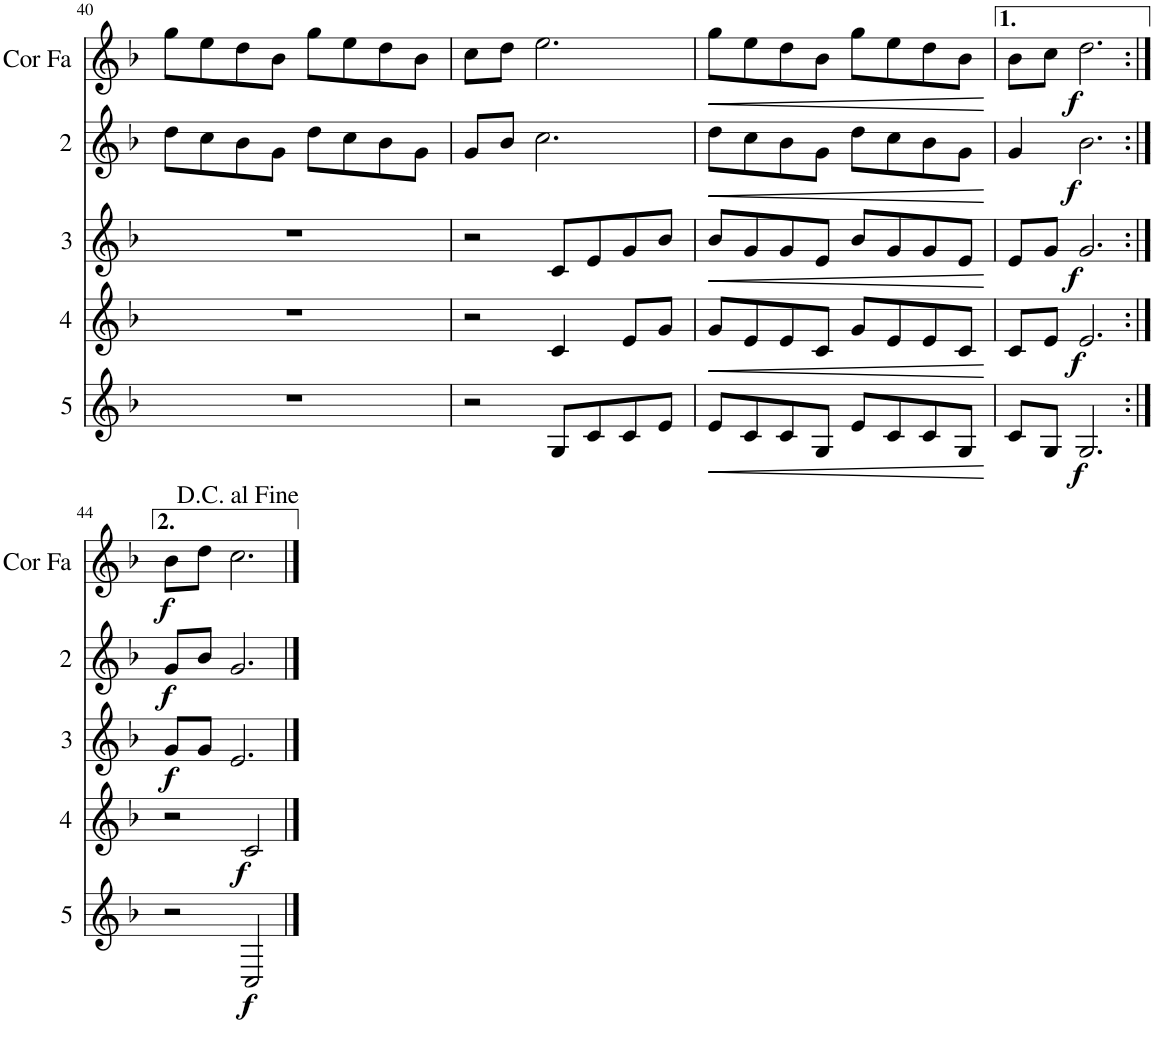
**kern	**dynam	**kern	**dynam	**kern	**dynam	**kern	**dynam	**kern	**dynam
*part5	*part5	*part4	*part4	*part3	*part3	*part2	*part2	*part1	*part1
*staff5	*staff5	*staff4	*staff4	*staff3	*staff3	*staff2	*staff2	*staff1	*staff1
*I"5	*	*I"4	*	*I"3	*	*I"2	*	*I"1	*
!!LO:PB:g=z
*clefG2	*	*clefG2	*	*clefG2	*	*clefG2	*	*clefG2	*
*Trd4c7	*	*Trd4c7	*	*Trd4c7	*	*Trd4c7	*	*Trd4c7	*
*k[b-]	*	*k[b-]	*	*k[b-]	*	*k[b-]	*	*k[b-]	*
*M4/4	*	*M4/4	*	*M4/4	*	*M4/4	*	*M4/4	*
=40	=40	=40	=40	=40	=40	=40	=40	=40	=40
1r	.	1r	.	1r	.	8dd\L	.	8gg\L	.
.	.	.	.	.	.	8cc\	.	8ee\	.
.	.	.	.	.	.	8b-\	.	8dd\	.
.	.	.	.	.	.	8g\J	.	8b-\J	.
.	.	.	.	.	.	8dd\L	.	8gg\L	.
.	.	.	.	.	.	8cc\	.	8ee\	.
.	.	.	.	.	.	8b-\	.	8dd\	.
.	.	.	.	.	.	8g\J	.	8b-\J	.
=41	=41	=41	=41	=41	=41	=41	=41	=41	=41
2r	.	2r	.	2r	.	8g/L	.	8cc\L	.
.	.	.	.	.	.	8b-/J	.	8dd\J	.
.	.	.	.	.	.	2.cc\	.	2.ee\	.
8G/L	.	4c/	.	8c/L	.	.	.	.	.
8c/	.	.	.	8e/	.	.	.	.	.
8c/	.	8e/L	.	8g/	.	.	.	.	.
8e/J	.	8g/J	.	8b-/J	.	.	.	.	.
=42	=42	=42	=42	=42	=42	=42	=42	=42	=42
!	!LO:HP:b	!	!LO:HP:b	!	!LO:HP:b	!	!LO:HP:b	!	!LO:HP:b
8e/L	<	8g/L	<	8b-/L	<	8dd\L	<	8gg\L	<
8c/	.	8e/	.	8g/	.	8cc\	.	8ee\	.
8c/	.	8e/	.	8g/	.	8b-\	.	8dd\	.
8G/J	.	8c/J	.	8e/J	.	8g\J	.	8b-\J	.
8e/L	.	8g/L	.	8b-/L	.	8dd\L	.	8gg\L	.
8c/	.	8e/	.	8g/	.	8cc\	.	8ee\	.
8c/	.	8e/	.	8g/	.	8b-\	.	8dd\	.
8G/J	.	8c/J	.	8e/J	.	8g\J	.	8b-\J	.
.	[	.	[	.	[	.	[	.	[
=43	=43	=43	=43	=43	=43	=43	=43	=43	=43
8c/L	.	8c/L	.	8e/L	.	4g/	.	8b-\L	.
8G/J	.	8e/J	.	8g/J	.	.	.	8cc\J	.
!	!LO:DY:b	!	!LO:DY:b	!	!LO:DY:b	!	!LO:DY:b	!	!LO:DY:b
2.G/	f	2.e/	f	2.g/	f	2.b-\	f	2.dd\	f
!!LO:LB:g=z
=44:|!	=44:|!	=44:|!	=44:|!	=44:|!	=44:|!	=44:|!	=44:|!	=44:|!	=44:|!
!	!	!	!	!	!LO:DY:b	!	!LO:DY:b	!	!LO:DY:b
2r	.	2r	.	8g/L	f	8g/L	f	8b-\L	f
.	.	.	.	8g/J	.	8b-/J	.	8dd\J	.
.	.	.	.	2.e/	.	2.g/	.	2.cc\	.
!	!LO:DY:b	!	!LO:DY:b	!	!	!	!	!	!
2C/	f	2c/	f	.	.	.	.	.	.
==	==	==	==	==	==	==	==	==	==
*-	*-	*-	*-	*-	*-	*-	*-	*-	*-
